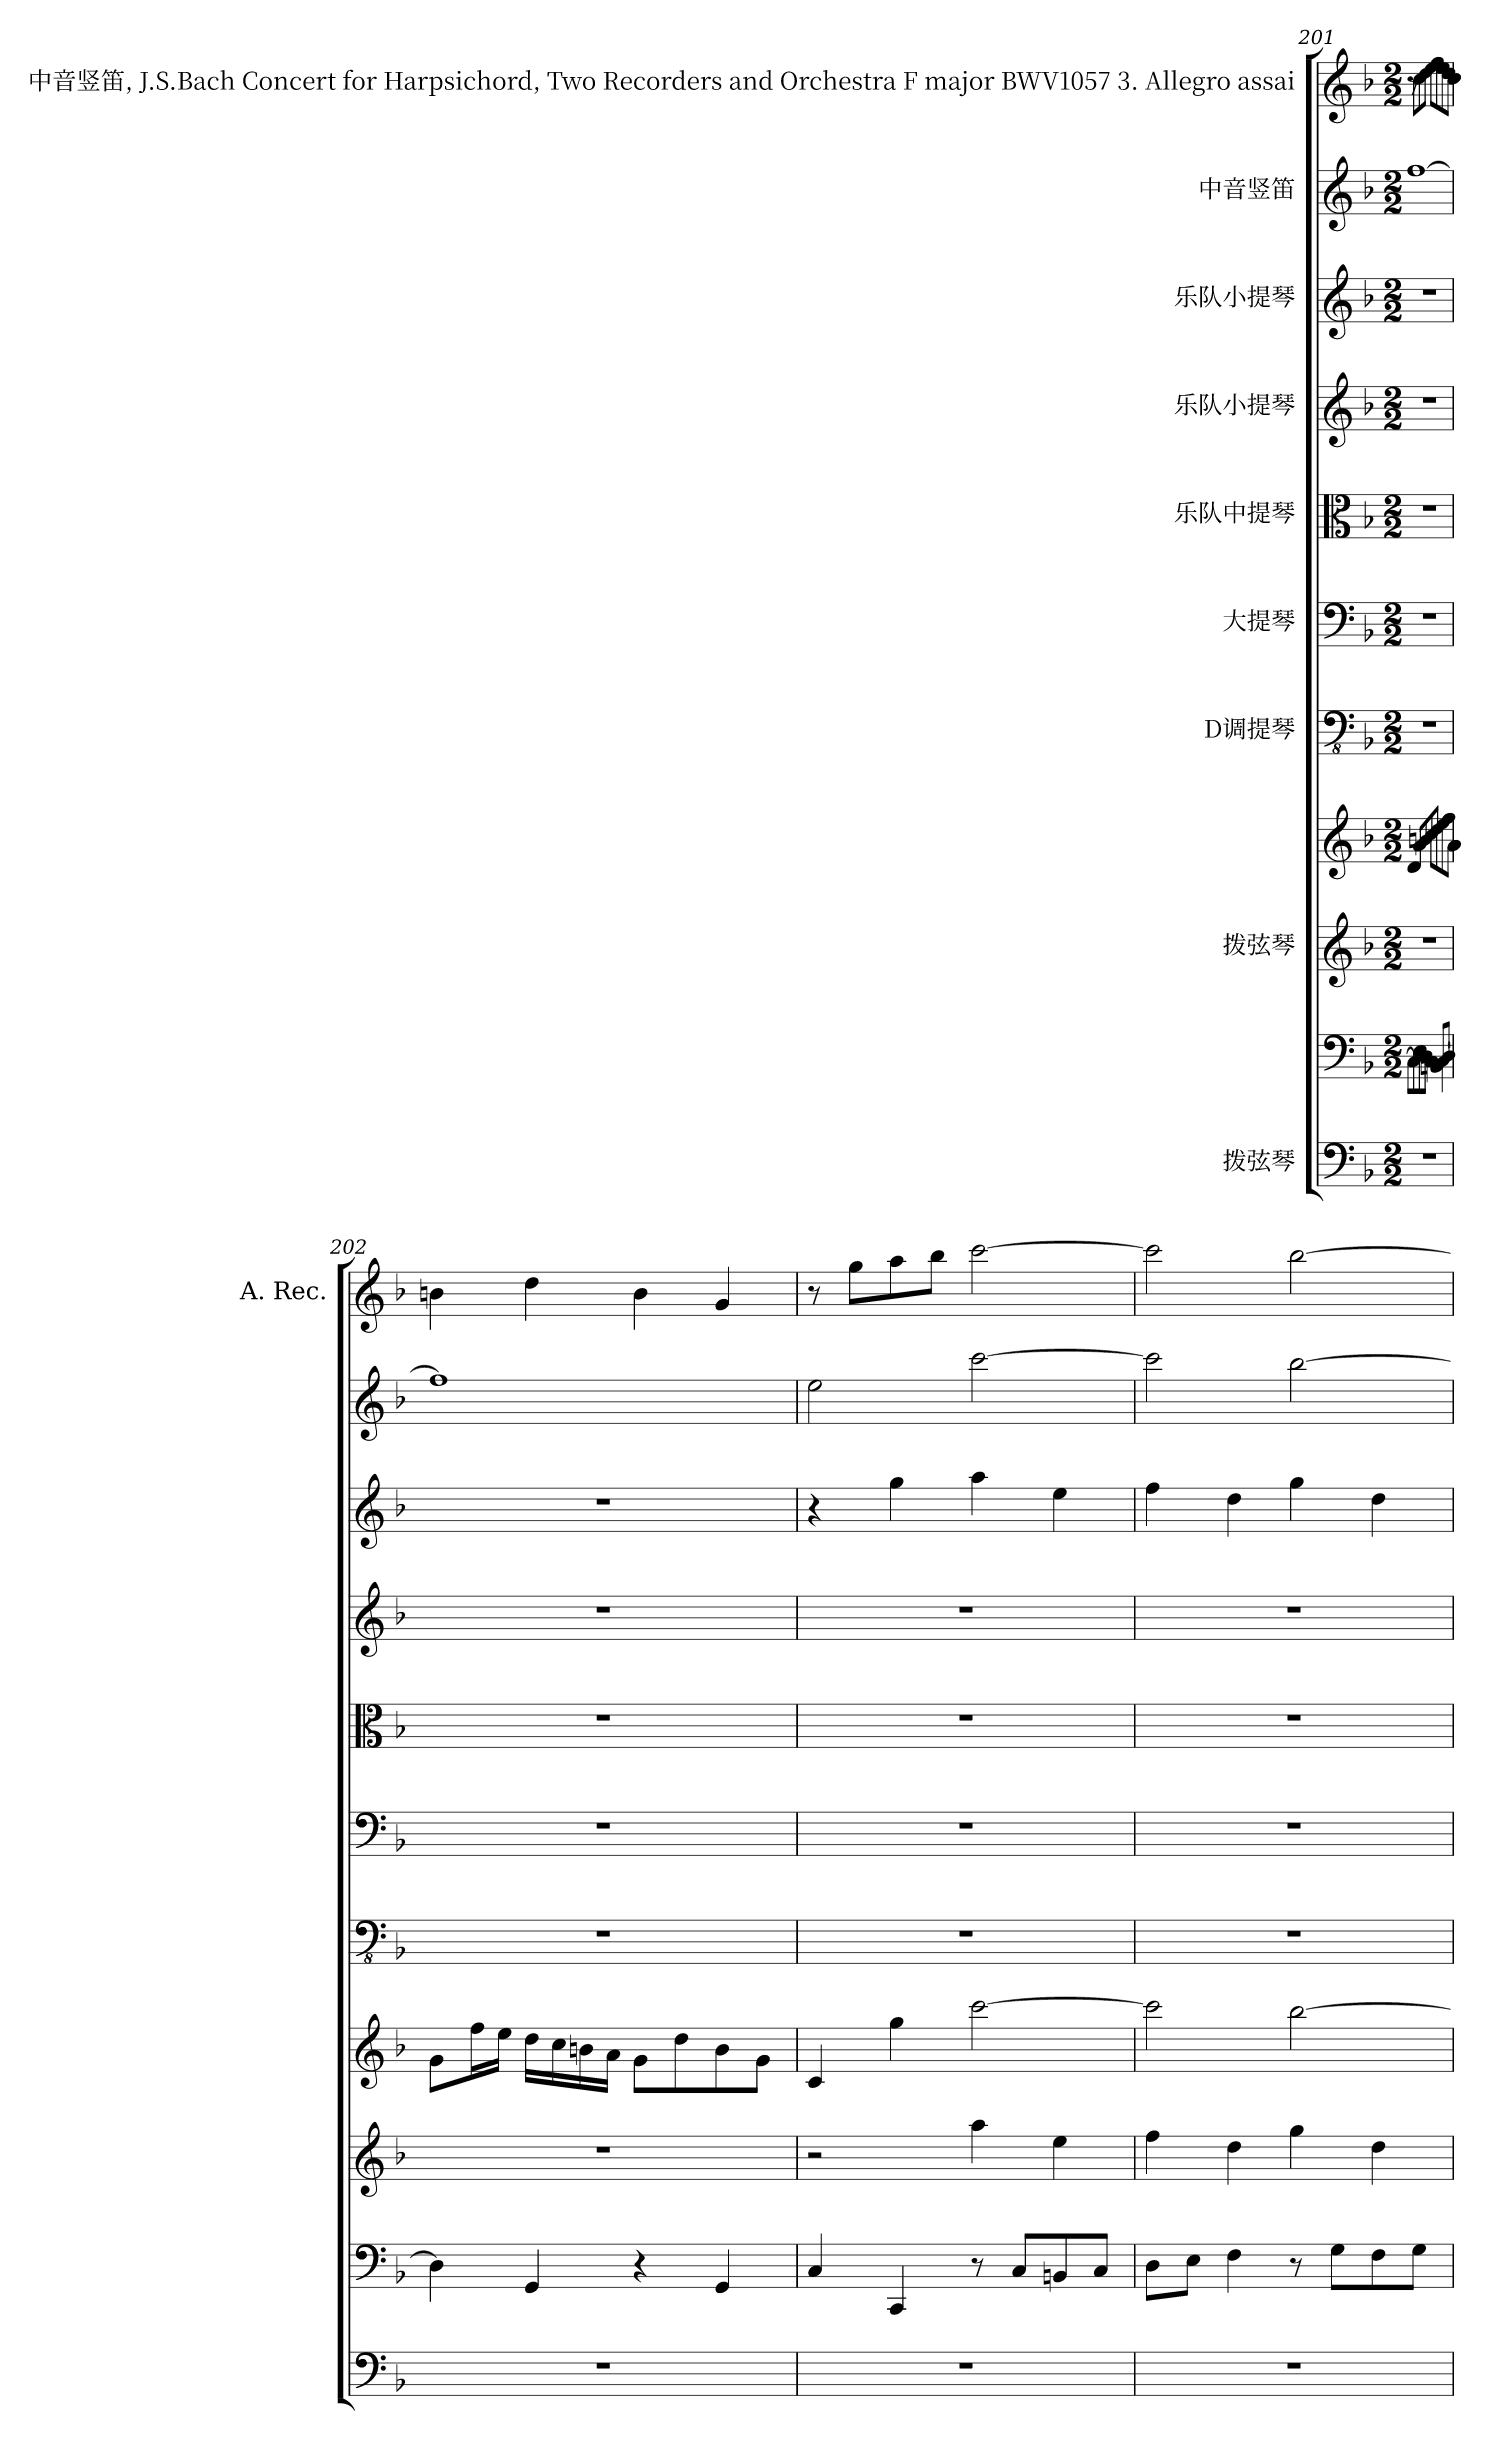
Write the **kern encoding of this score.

**kern	**kern	**kern	**kern	**kern	**kern	**kern	**kern	**kern	**kern	**kern
*part9	*part9	*part8	*part8	*part7	*part6	*part5	*part4	*part3	*part2	*part1
*staff11	*staff10	*staff9	*staff8	*staff7	*staff6	*staff5	*staff4	*staff3	*staff2	*staff1
*I"拨弦琴	*	*I"拨弦琴	*	*I"D调提琴	*I"大提琴	*I"乐队中提琴	*I"乐队小提琴	*I"乐队小提琴	*I"中音竖笛	*I"中音竖笛, J.S.Bach Concert for Harpsichord, Two Recorders and Orchestra F major BWV1057 3. Allegro assai
*	*	*	*	*	*	*	*	*	*	*I'A. Rec.
*clefF4	*clefF4	*clefG2	*clefG2	*clefFv4	*clefF4	*clefC3	*clefG2	*clefG2	*clefG2	*clefG2
*	*	*	*	*ITrd7c12	*	*	*	*	*	*
*k[b-]	*k[b-]	*k[b-]	*k[b-]	*k[b-]	*k[b-]	*k[b-]	*k[b-]	*k[b-]	*k[b-]	*k[b-]
*M2/2	*M2/2	*M2/2	*M2/2	*M2/2	*M2/2	*M2/2	*M2/2	*M2/2	*M2/2	*M2/2
=201	=201	=201	=201	=201	=201	=201	=201	=201	=201	=201
1r	8C\L]	1r	8d/L	1r	1r	1r	1r	1r	[1ff	8r
.	8E\	.	8a/	.	.	.	.	.	.	8cc\L
.	8D\	.	8bn/	.	.	.	.	.	.	8dd\
.	8C\J	.	8cc/J	.	.	.	.	.	.	8ee\J
.	8BBn/L	.	8dd\L	.	.	.	.	.	.	8ff\L
.	8C/J	.	8ee\	.	.	.	.	.	.	8ee\
.	[4D\	.	8ff\	.	.	.	.	.	.	8dd\
.	.	.	8a\J	.	.	.	.	.	.	8cc\J
!!LO:PB:g=z
=202	=202	=202	=202	=202	=202	=202	=202	=202	=202	=202
1r	4D\]	1r	8g\L	1r	1r	1r	1r	1r	1ff]	4bn\
.	.	.	16ff\L	.	.	.	.	.	.	.
.	.	.	16ee\JJ	.	.	.	.	.	.	.
.	4GG/	.	16dd\LL	.	.	.	.	.	.	4dd\
.	.	.	16cc\	.	.	.	.	.	.	.
.	.	.	16bn\	.	.	.	.	.	.	.
.	.	.	16a\JJ	.	.	.	.	.	.	.
.	4r	.	8g\L	.	.	.	.	.	.	4b\
.	.	.	8dd\	.	.	.	.	.	.	.
.	4GG/	.	8b\	.	.	.	.	.	.	4g/
.	.	.	8g\J	.	.	.	.	.	.	.
=203	=203	=203	=203	=203	=203	=203	=203	=203	=203	=203
1r	4C/	2r	4c/	1r	1r	1r	1r	4r	2ee\	8r
.	.	.	.	.	.	.	.	.	.	8gg\L
.	4CC/	.	4gg\	.	.	.	.	4gg\	.	8aa\
.	.	.	.	.	.	.	.	.	.	8bb-\J
.	8r	4aa\	[2ccc\	.	.	.	.	4aa\	[2ccc\	[2ccc\
.	8C/L	.	.	.	.	.	.	.	.	.
.	8BBn/	4ee\	.	.	.	.	.	4ee\	.	.
.	8C/J	.	.	.	.	.	.	.	.	.
=204	=204	=204	=204	=204	=204	=204	=204	=204	=204	=204
1r	8D\L	4ff\	2ccc\]	1r	1r	1r	1r	4ff\	2ccc\]	2ccc\]
.	8E\J	.	.	.	.	.	.	.	.	.
.	4F\	4dd\	.	.	.	.	.	4dd\	.	.
.	8r	4gg\	[2bb-\	.	.	.	.	4gg\	[2bb-\	[2bb-\
.	8G\L	.	.	.	.	.	.	.	.	.
.	8F\	4dd\	.	.	.	.	.	4dd\	.	.
.	8G\J	.	.	.	.	.	.	.	.	.
=	=	=	=	=	=	=	=	=	=	=
*-	*-	*-	*-	*-	*-	*-	*-	*-	*-	*-
